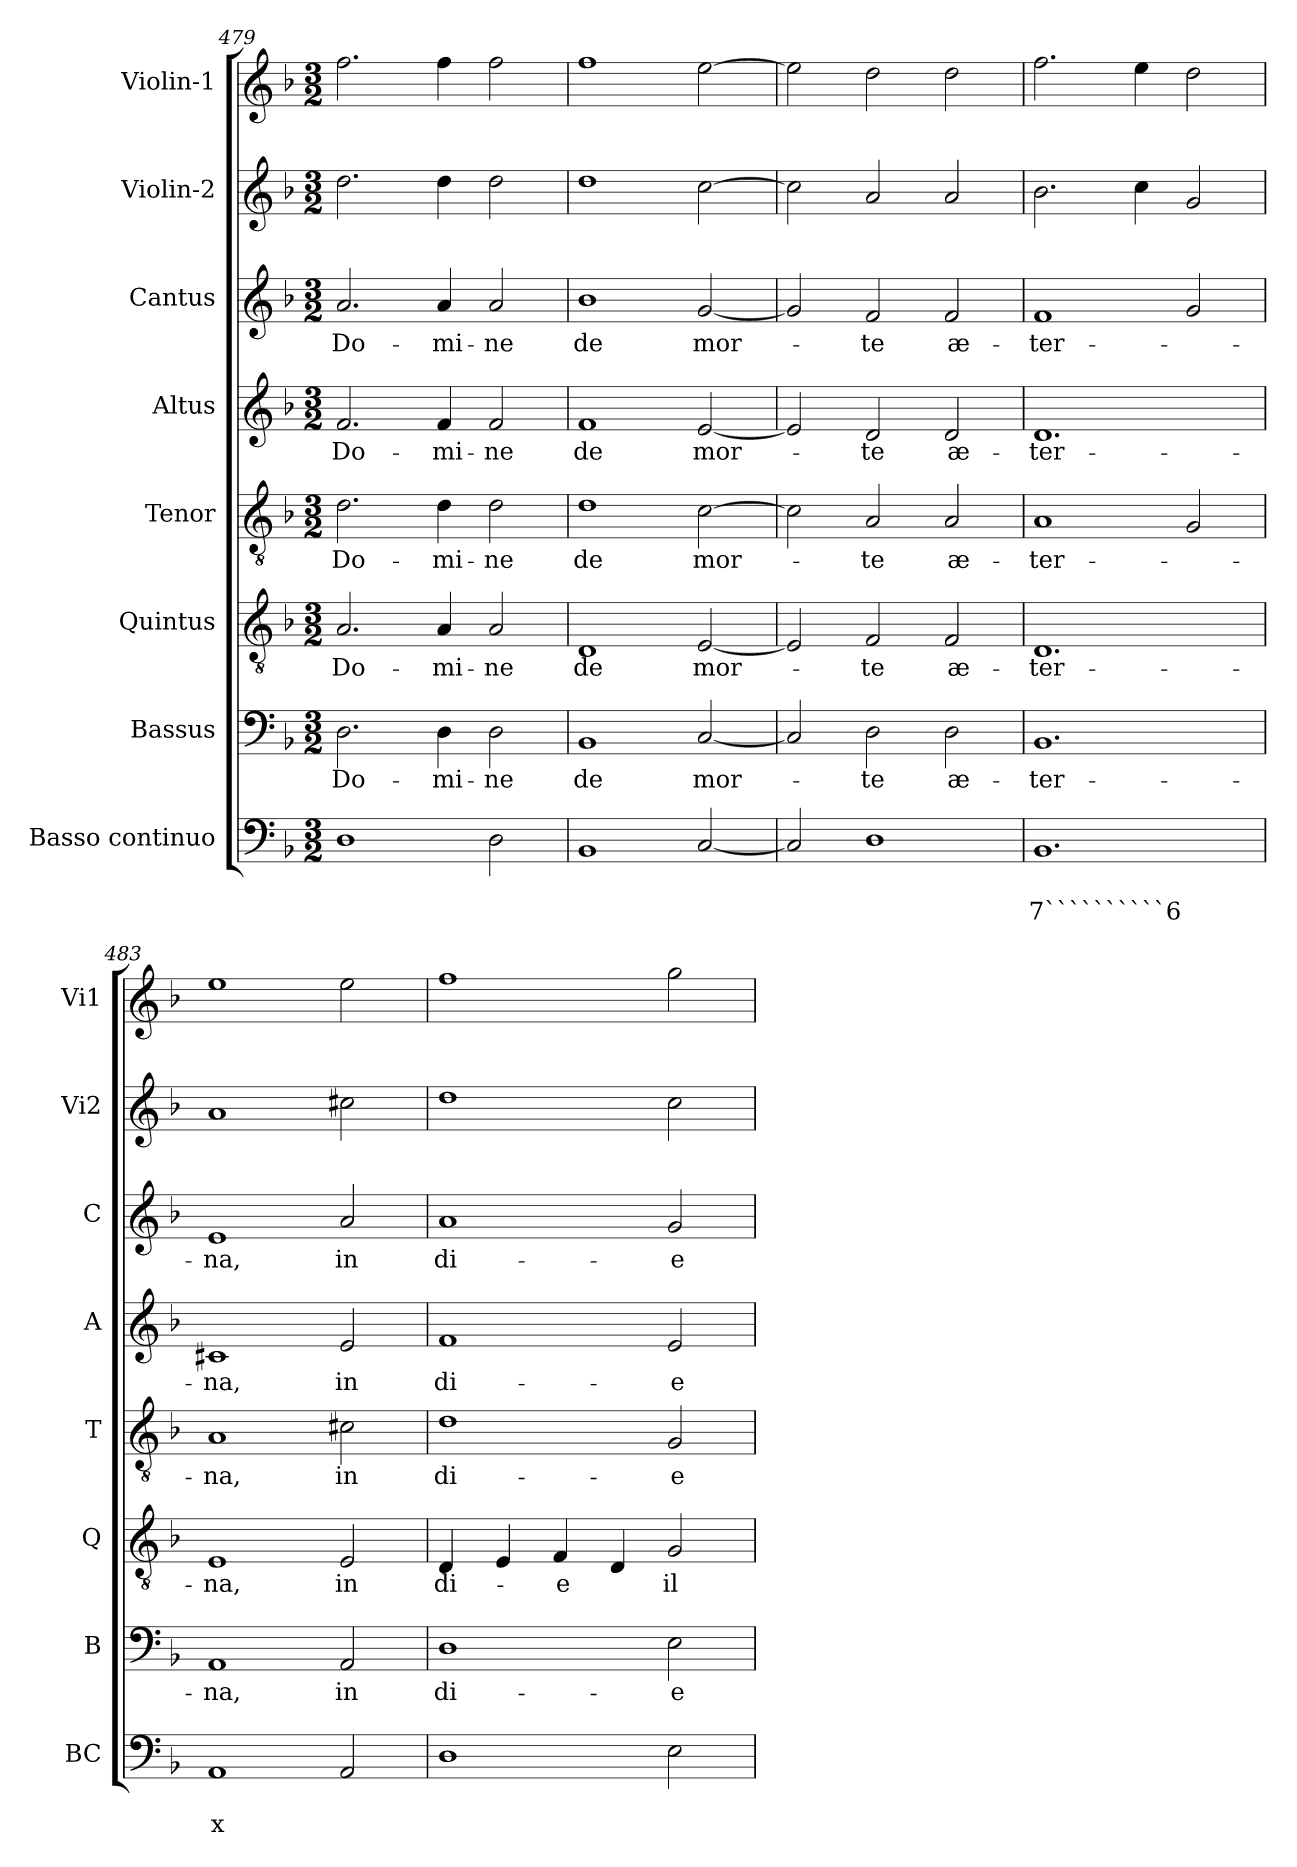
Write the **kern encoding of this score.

**kern	**text	**text	**kern	**text	**kern	**text	**kern	**text	**kern	**text	**kern	**text	**kern	**kern
*part8	*part8	*part8	*part7	*part7	*part6	*part6	*part5	*part5	*part4	*part4	*part3	*part3	*part2	*part1
*staff8	*staff8	*staff8	*staff7	*staff7	*staff6	*staff6	*staff5	*staff5	*staff4	*staff4	*staff3	*staff3	*staff2	*staff1
*I"Basso continuo	*	*	*I"Bassus	*	*I"Quintus	*	*I"Tenor	*	*I"Altus	*	*I"Cantus	*	*I"Violin-2	*I"Violin-1
*I'BC	*	*	*I'B	*	*I'Q	*	*I'T	*	*I'A	*	*I'C	*	*I'Vi2	*I'Vi1
*clefF4	*	*	*clefF4	*	*clefGv2	*	*clefGv2	*	*clefG2	*	*clefG2	*	*clefG2	*clefG2
*k[b-]	*	*	*k[b-]	*	*k[b-]	*	*k[b-]	*	*k[b-]	*	*k[b-]	*	*k[b-]	*k[b-]
*F:	*	*	*F:	*	*F:	*	*F:	*	*F:	*	*F:	*	*F:	*F:
*M3/2	*	*	*M3/2	*	*M3/2	*	*M3/2	*	*M3/2	*	*M3/2	*	*M3/2	*M3/2
=479	=479	=479	=479	=479	=479	=479	=479	=479	=479	=479	=479	=479	=479	=479
!	!	!	!	!LO:LY:b	!	!LO:LY:b	!	!LO:LY:b	!	!LO:LY:b	!	!LO:LY:b	!	!
1D	.	.	2.D\	Do-	2.A/	Do-	2.d\	Do-	2.f/	Do-	2.a/	Do-	2.dd\	2.ff\
!	!	!	!	!LO:LY:b	!	!LO:LY:b	!	!LO:LY:b	!	!LO:LY:b	!	!LO:LY:b	!	!
.	.	.	4D\	-mi-	4A/	-mi-	4d\	-mi-	4f/	-mi-	4a/	-mi-	4dd\	4ff\
!	!	!	!	!LO:LY:b	!	!LO:LY:b	!	!LO:LY:b	!	!LO:LY:b	!	!LO:LY:b	!	!
2D\	.	.	2D\	-ne	2A/	-ne	2d\	-ne	2f/	-ne	2a/	-ne	2dd\	2ff\
=480	=480	=480	=480	=480	=480	=480	=480	=480	=480	=480	=480	=480	=480	=480
!	!	!	!	!LO:LY:b	!	!LO:LY:b	!	!LO:LY:b	!	!LO:LY:b	!	!LO:LY:b	!	!
1BB-	.	.	1BB-	de	1D	de	1d	de	1f	de	1b-	de	1dd	1ff
!	!	!	!	!LO:LY:b	!	!LO:LY:b	!	!LO:LY:b	!	!LO:LY:b	!	!LO:LY:b	!	!
[2C/	.	.	[2C/	mor-	[2E/	mor-	[2c\	mor-	[2e/	mor-	[2g/	mor-	[2cc\	[2ee\
=481	=481	=481	=481	=481	=481	=481	=481	=481	=481	=481	=481	=481	=481	=481
2C/]	.	.	2C/]	.	2E/]	.	2c\]	.	2e/]	.	2g/]	.	2cc\]	2ee\]
!	!	!	!	!LO:LY:b	!	!LO:LY:b	!	!LO:LY:b	!	!LO:LY:b	!	!LO:LY:b	!	!
1D	.	.	2D\	-te	2F/	-te	2A/	-te	2d/	-te	2f/	-te	2a/	2dd\
!	!	!	!	!LO:LY:b	!	!LO:LY:b	!	!LO:LY:b	!	!LO:LY:b	!	!LO:LY:b	!	!
.	.	.	2D\	æ-	2F/	æ-	2A/	æ-	2d/	æ-	2f/	æ-	2a/	2dd\
!!LO:LB:g=z
=482	=482	=482	=482	=482	=482	=482	=482	=482	=482	=482	=482	=482	=482	=482
!	!	!LO:LY:b	!	!LO:LY:b	!	!LO:LY:b	!	!LO:LY:b	!	!LO:LY:b	!	!LO:LY:b	!	!
1.BB-	.	7``````````6	1.BB-	-ter-	1.D	-ter-	1A	-ter-	1.d	-ter-	1f	-ter-	2.b-\	2.ff\
.	.	.	.	.	.	.	.	.	.	.	.	.	4cc\	4ee\
.	.	.	.	.	.	.	2G/	.	.	.	2g/	.	2g/	2dd\
=483	=483	=483	=483	=483	=483	=483	=483	=483	=483	=483	=483	=483	=483	=483
!	!	!LO:LY:b	!	!LO:LY:b	!	!LO:LY:b	!	!LO:LY:b	!	!LO:LY:b	!	!LO:LY:b	!	!
1AA	.	x	1AA	-na,	1E	-na,	1A	-na,	1c#X	-na,	1e	-na,	1a	1ee
!	!	!	!	!LO:LY:b	!	!LO:LY:b	!	!LO:LY:b	!	!LO:LY:b	!	!LO:LY:b	!	!
2AA/	.	.	2AA/	in	2E/	in	2c#X\	in	2e/	in	2a/	in	2cc#X\	2ee\
=484	=484	=484	=484	=484	=484	=484	=484	=484	=484	=484	=484	=484	=484	=484
!	!	!	!	!LO:LY:b	!	!LO:LY:b	!	!LO:LY:b	!	!LO:LY:b	!	!LO:LY:b	!	!
1D	.	.	1D	di-	4D/	di-	1d	di-	1f	di-	1a	di-	1dd	1ff
.	.	.	.	.	4E/	.	.	.	.	.	.	.	.	.
!	!	!	!	!	!	!LO:LY:b	!	!	!	!	!	!	!	!
.	.	.	.	.	4F/	-e	.	.	.	.	.	.	.	.
.	.	.	.	.	4D/	.	.	.	.	.	.	.	.	.
!	!	!	!	!LO:LY:b	!	!LO:LY:b	!	!LO:LY:b	!	!LO:LY:b	!	!LO:LY:b	!	!
2E\	.	.	2E\	-e	2G/	il-	2G/	-e	2e/	-e	2g/	-e	2cc\	2gg\
=	=	=	=	=	=	=	=	=	=	=	=	=	=	=
*-	*-	*-	*-	*-	*-	*-	*-	*-	*-	*-	*-	*-	*-	*-
